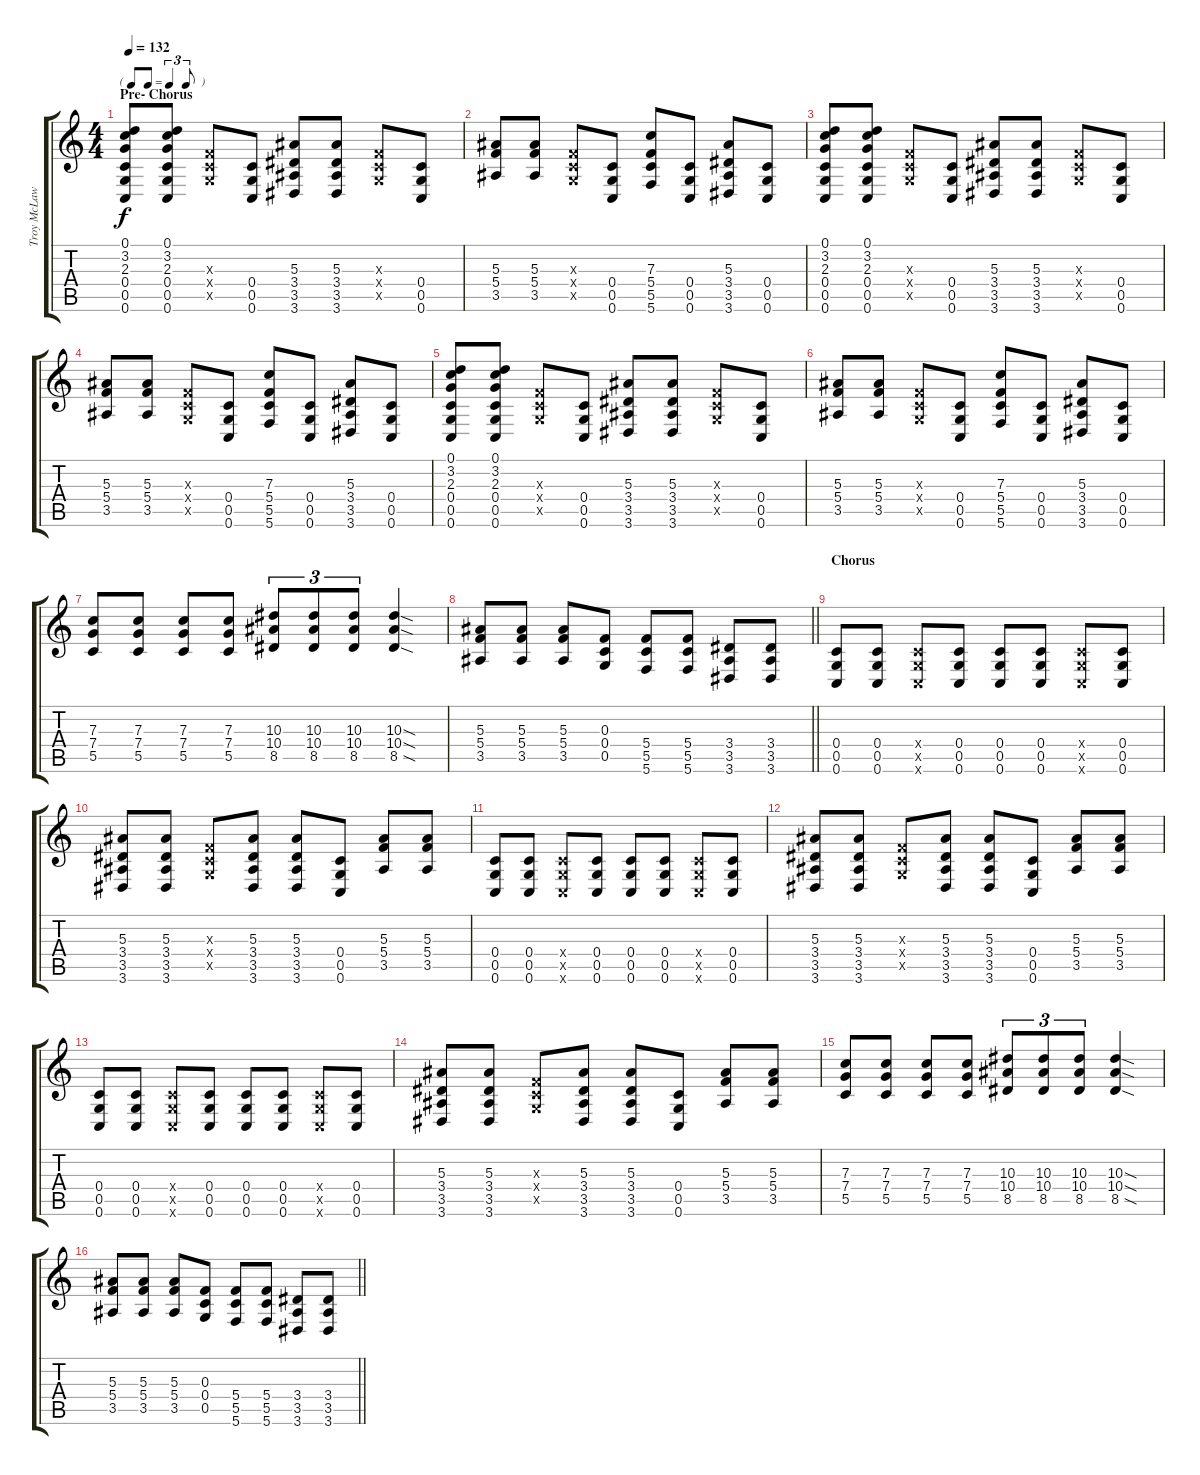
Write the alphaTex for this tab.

\track ("Troy McLawhorn" "Troy McLaw") {instrument distortionguitar}
\staff {score tabs}
\tuning (D4 A3 F3 C3 G2 C2) {hide}
\ts (4 4)
\tf triplet8th
\section ("" "Pre- Chorus")
\tempo 132
\clef g2
\ks c
(0.1 3.2 2.3 0.4 0.5 0.6).8{dy f} (0.1 3.2 2.3 0.4 0.5 0.6).8 (0.3{x} 0.4{x} 0.5{x}).8 (0.4 0.5 0.6).8 (5.3 3.4 3.5 3.6).8 (5.3 3.4 3.5 3.6).8 (0.3{x} 0.4{x} 0.5{x}).8 (0.4 0.5 0.6).8 |
(5.3 5.4 3.5).8 (5.3 5.4 3.5).8 (0.3{x} 0.4{x} 0.5{x}).8 (0.4 0.5 0.6).8 (7.3 5.4 5.5 5.6).8 (0.4 0.5 0.6).8 (5.3 3.4 3.5 3.6).8 (0.4 0.5 0.6).8 |
(0.1 3.2 2.3 0.4 0.5 0.6).8 (0.1 3.2 2.3 0.4 0.5 0.6).8 (0.3{x} 0.4{x} 0.5{x}).8 (0.4 0.5 0.6).8 (5.3 3.4 3.5 3.6).8 (5.3 3.4 3.5 3.6).8 (0.3{x} 0.4{x} 0.5{x}).8 (0.4 0.5 0.6).8 |
(5.3 5.4 3.5).8 (5.3 5.4 3.5).8 (0.3{x} 0.4{x} 0.5{x}).8 (0.4 0.5 0.6).8 (7.3 5.4 5.5 5.6).8 (0.4 0.5 0.6).8 (5.3 3.4 3.5 3.6).8 (0.4 0.5 0.6).8 |
(0.1 3.2 2.3 0.4 0.5 0.6).8 (0.1 3.2 2.3 0.4 0.5 0.6).8 (0.3{x} 0.4{x} 0.5{x}).8 (0.4 0.5 0.6).8 (5.3 3.4 3.5 3.6).8 (5.3 3.4 3.5 3.6).8 (0.3{x} 0.4{x} 0.5{x}).8 (0.4 0.5 0.6).8 |
(5.3 5.4 3.5).8 (5.3 5.4 3.5).8 (0.3{x} 0.4{x} 0.5{x}).8 (0.4 0.5 0.6).8 (7.3 5.4 5.5 5.6).8 (0.4 0.5 0.6).8 (5.3 3.4 3.5 3.6).8 (0.4 0.5 0.6).8 |
(7.3 7.4 5.5).8 (7.3 7.4 5.5).8 (7.3 7.4 5.5).8 (7.3 7.4 5.5).8 (10.3 10.4 8.5).8{tu (3 2)} (10.3 10.4 8.5).8{tu (3 2)} (10.3 10.4 8.5).8{tu (3 2)} (10.3{sod} 10.4{sod} 8.5{sod}).4 |
\barLineRight lightlight
(5.3 5.4 3.5).8 (5.3 5.4 3.5).8 (5.3 5.4 3.5).8 (0.3 0.4 0.5).8 (5.4 5.5 5.6).8 (5.4 5.5 5.6).8 (3.4 3.5 3.6).8 (3.4 3.5 3.6).8 |
\section ("" "Chorus")
(0.4 0.5 0.6).8 (0.4 0.5 0.6).8 (0.4{x} 0.5{x} 0.6{x}).8 (0.4 0.5 0.6).8 (0.4 0.5 0.6).8 (0.4 0.5 0.6).8 (0.4{x} 0.5{x} 0.6{x}).8 (0.4 0.5 0.6).8 |
(5.3 3.4 3.5 3.6).8 (5.3 3.4 3.5 3.6).8 (0.3{x} 0.4{x} 0.5{x}).8 (5.3 3.4 3.5 3.6).8 (5.3 3.4 3.5 3.6).8 (0.4 0.5 0.6).8 (5.3 5.4 3.5).8 (5.3 5.4 3.5).8 |
(0.4 0.5 0.6).8 (0.4 0.5 0.6).8 (0.4{x} 0.5{x} 0.6{x}).8 (0.4 0.5 0.6).8 (0.4 0.5 0.6).8 (0.4 0.5 0.6).8 (0.4{x} 0.5{x} 0.6{x}).8 (0.4 0.5 0.6).8 |
(5.3 3.4 3.5 3.6).8 (5.3 3.4 3.5 3.6).8 (0.3{x} 0.4{x} 0.5{x}).8 (5.3 3.4 3.5 3.6).8 (5.3 3.4 3.5 3.6).8 (0.4 0.5 0.6).8 (5.3 5.4 3.5).8 (5.3 5.4 3.5).8 |
(0.4 0.5 0.6).8 (0.4 0.5 0.6).8 (0.4{x} 0.5{x} 0.6{x}).8 (0.4 0.5 0.6).8 (0.4 0.5 0.6).8 (0.4 0.5 0.6).8 (0.4{x} 0.5{x} 0.6{x}).8 (0.4 0.5 0.6).8 |
(5.3 3.4 3.5 3.6).8 (5.3 3.4 3.5 3.6).8 (0.3{x} 0.4{x} 0.5{x}).8 (5.3 3.4 3.5 3.6).8 (5.3 3.4 3.5 3.6).8 (0.4 0.5 0.6).8 (5.3 5.4 3.5).8 (5.3 5.4 3.5).8 |
(7.3 7.4 5.5).8 (7.3 7.4 5.5).8 (7.3 7.4 5.5).8 (7.3 7.4 5.5).8 (10.3 10.4 8.5).8{tu (3 2)} (10.3 10.4 8.5).8{tu (3 2)} (10.3 10.4 8.5).8{tu (3 2)} (10.3{sod} 10.4{sod} 8.5{sod}).4 |
\barLineRight lightlight
(5.3 5.4 3.5).8 (5.3 5.4 3.5).8 (5.3 5.4 3.5).8 (0.3 0.4 0.5).8 (5.4 5.5 5.6).8 (5.4 5.5 5.6).8 (3.4 3.5 3.6).8 (3.4 3.5 3.6).8
